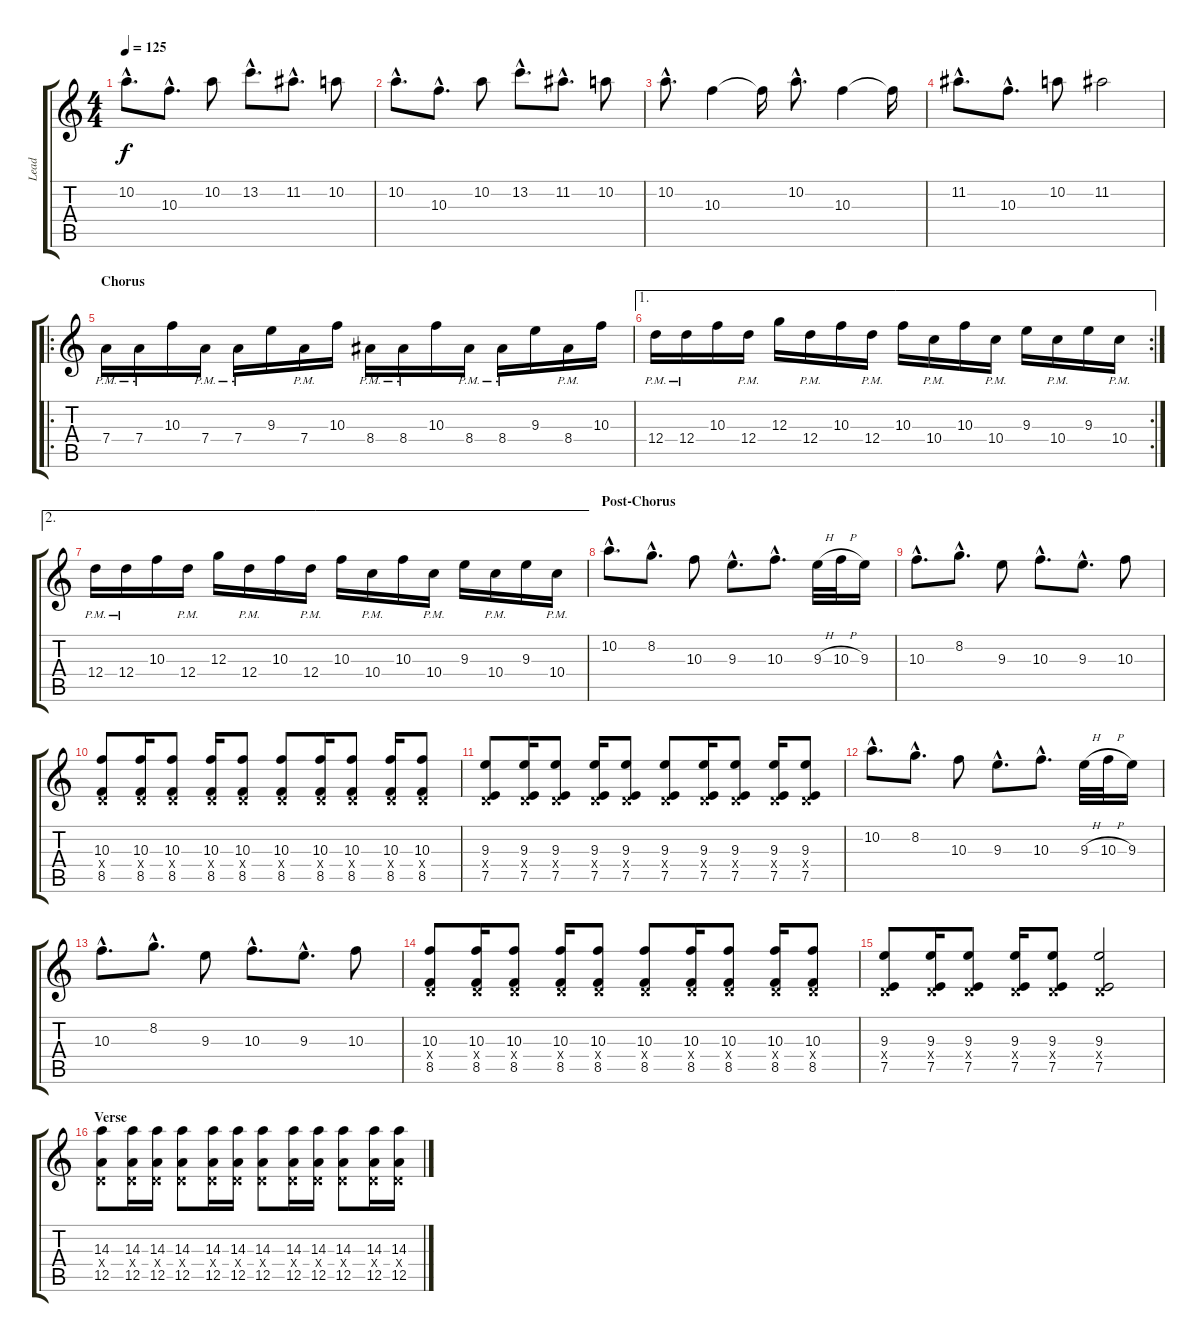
\track ("Lead" "Lead") {instrument distortionguitar}
\staff {score tabs}
\tuning (E4 B3 G3 D3 A2 E2) {hide}
\ts (4 4)
\tempo 125
\clef g2
\ks c
10.2{hac}.8{d dy f} 10.3{hac}.8{d} 10.2.8 13.2{hac}.8{d} 11.2{hac}.8{d} 10.2.8 |
10.2{hac}.8{d} 10.3{hac}.8{d} 10.2.8 13.2{hac}.8{d} 11.2{hac}.8{d} 10.2.8 |
10.2{hac}.8{d} 10.3.4 10.3{t}.16 10.2{hac}.8{d} 10.3.4 10.3{t}.16 |
11.2{hac}.8{d} 10.3{hac}.8{d} 10.2.8 11.2.2 |
\ro
\section ("" "Chorus")
7.4{pm}.16 7.4{pm}.16 10.3.16 7.4{pm}.16 7.4{pm}.16 9.3.16 7.4{pm}.16 10.3.16 8.4{pm}.16 8.4{pm}.16 10.3.16 8.4{pm}.16 8.4{pm}.16 9.3.16 8.4{pm}.16 10.3.16 |
\ae 1
\rc 2
12.4{pm}.16 12.4{pm}.16 10.3.16 12.4{pm}.16 12.3.16 12.4{pm}.16 10.3.16 12.4{pm}.16 10.3.16 10.4{pm}.16 10.3.16 10.4{pm}.16 9.3.16 10.4{pm}.16 9.3.16 10.4{pm}.16 |
\ae 2
12.4{pm}.16 12.4{pm}.16 10.3.16 12.4{pm}.16 12.3.16 12.4{pm}.16 10.3.16 12.4{pm}.16 10.3.16 10.4{pm}.16 10.3.16 10.4{pm}.16 9.3.16 10.4{pm}.16 9.3.16 10.4{pm}.16 |
\section ("" "Post-Chorus")
10.2{hac}.8{d} 8.2{hac}.8{d} 10.3.8 9.3{hac}.8{d} 10.3{hac}.8{d} 9.3{h}.32 10.3{h}.32 9.3.16 |
10.3{hac}.8{d} 8.2{hac}.8{d} 9.3.8 10.3{hac}.8{d} 9.3{hac}.8{d} 10.3.8 |
(10.3 0.4{x} 8.5).8 (10.3 0.4{x} 8.5).16 (10.3 0.4{x} 8.5).8 (10.3 0.4{x} 8.5).16 (10.3 0.4{x} 8.5).8 (10.3 0.4{x} 8.5).8 (10.3 0.4{x} 8.5).16 (10.3 0.4{x} 8.5).8 (10.3 0.4{x} 8.5).16 (10.3 0.4{x} 8.5).8 |
(9.3 0.4{x} 7.5).8 (9.3 0.4{x} 7.5).16 (9.3 0.4{x} 7.5).8 (9.3 0.4{x} 7.5).16 (9.3 0.4{x} 7.5).8 (9.3 0.4{x} 7.5).8 (9.3 0.4{x} 7.5).16 (9.3 0.4{x} 7.5).8 (9.3 0.4{x} 7.5).16 (9.3 0.4{x} 7.5).8 |
10.2{hac}.8{d} 8.2{hac}.8{d} 10.3.8 9.3{hac}.8{d} 10.3{hac}.8{d} 9.3{h}.32 10.3{h}.32 9.3.16 |
10.3{hac}.8{d} 8.2{hac}.8{d} 9.3.8 10.3{hac}.8{d} 9.3{hac}.8{d} 10.3.8 |
(10.3 0.4{x} 8.5).8 (10.3 0.4{x} 8.5).16 (10.3 0.4{x} 8.5).8 (10.3 0.4{x} 8.5).16 (10.3 0.4{x} 8.5).8 (10.3 0.4{x} 8.5).8 (10.3 0.4{x} 8.5).16 (10.3 0.4{x} 8.5).8 (10.3 0.4{x} 8.5).16 (10.3 0.4{x} 8.5).8 |
(9.3 0.4{x} 7.5).8 (9.3 0.4{x} 7.5).16 (9.3 0.4{x} 7.5).8 (9.3 0.4{x} 7.5).16 (9.3 0.4{x} 7.5).8 (9.3 0.4{x} 7.5).2 |
\section ("" "Verse")
(14.3 0.4{x} 12.5).8 (14.3 0.4{x} 12.5).16 (14.3 0.4{x} 12.5).16 (14.3 0.4{x} 12.5).8 (14.3 0.4{x} 12.5).16 (14.3 0.4{x} 12.5).16 (14.3 0.4{x} 12.5).8 (14.3 0.4{x} 12.5).16 (14.3 0.4{x} 12.5).16 (14.3 0.4{x} 12.5).8 (14.3 0.4{x} 12.5).16 (14.3 0.4{x} 12.5).16
